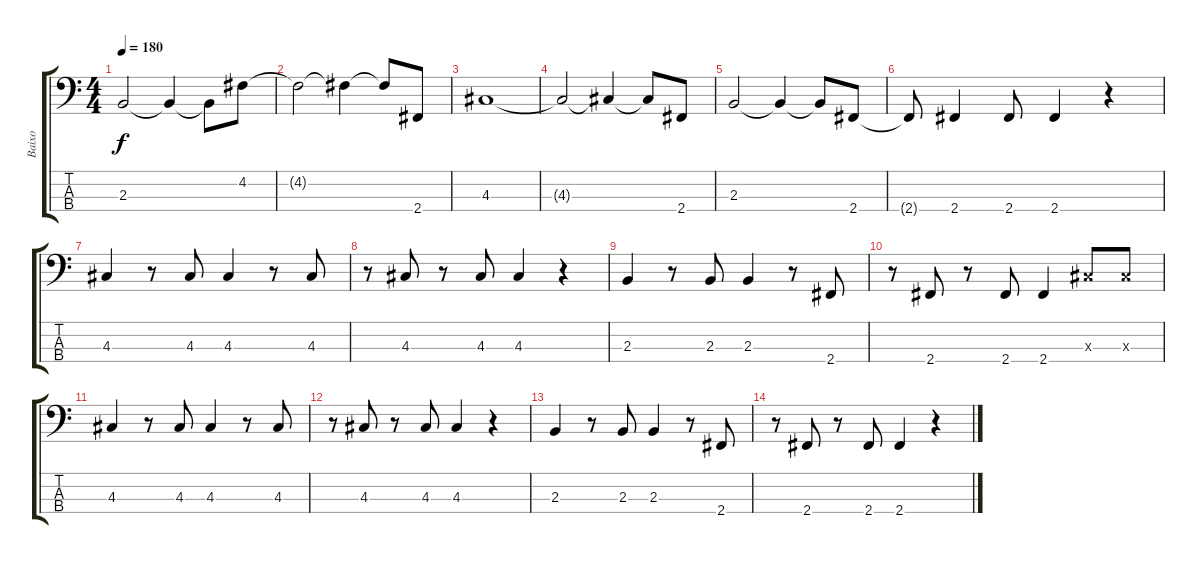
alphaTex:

\track ("Baixo" "Baixo") {instrument electricbassfinger}
\staff {score tabs}
\tuning (G2 D2 A1 E1) {hide}
\ts (4 4)
\tempo 180
\clef f4
\ks c
2.3.2{dy f} 2.3{t}.4 2.3{t}.8 4.2.8 |
4.2{t}.2 4.2{t}.4 4.2{t}.8 2.4.8 |
4.3.1 |
4.3{t}.2 4.3{t}.4 4.3{t}.8 2.4.8 |
2.3.2 2.3{t}.4 2.3{t}.8 2.4.8 |
2.4{t}.8 2.4.4 2.4.8 2.4.4 r.4 |
4.3.4 r.8 4.3.8 4.3.4 r.8 4.3.8 |
r.8 4.3.8 r.8 4.3.8 4.3.4 r.4 |
2.3.4 r.8 2.3.8 2.3.4 r.8 2.4.8 |
r.8 2.4.8 r.8 2.4.8 2.4.4 4.3{x}.8 4.3{x}.8 |
4.3.4 r.8 4.3.8 4.3.4 r.8 4.3.8 |
r.8 4.3.8 r.8 4.3.8 4.3.4 r.4 |
2.3.4 r.8 2.3.8 2.3.4 r.8 2.4.8 |
r.8 2.4.8 r.8 2.4.8 2.4.4 r.4
